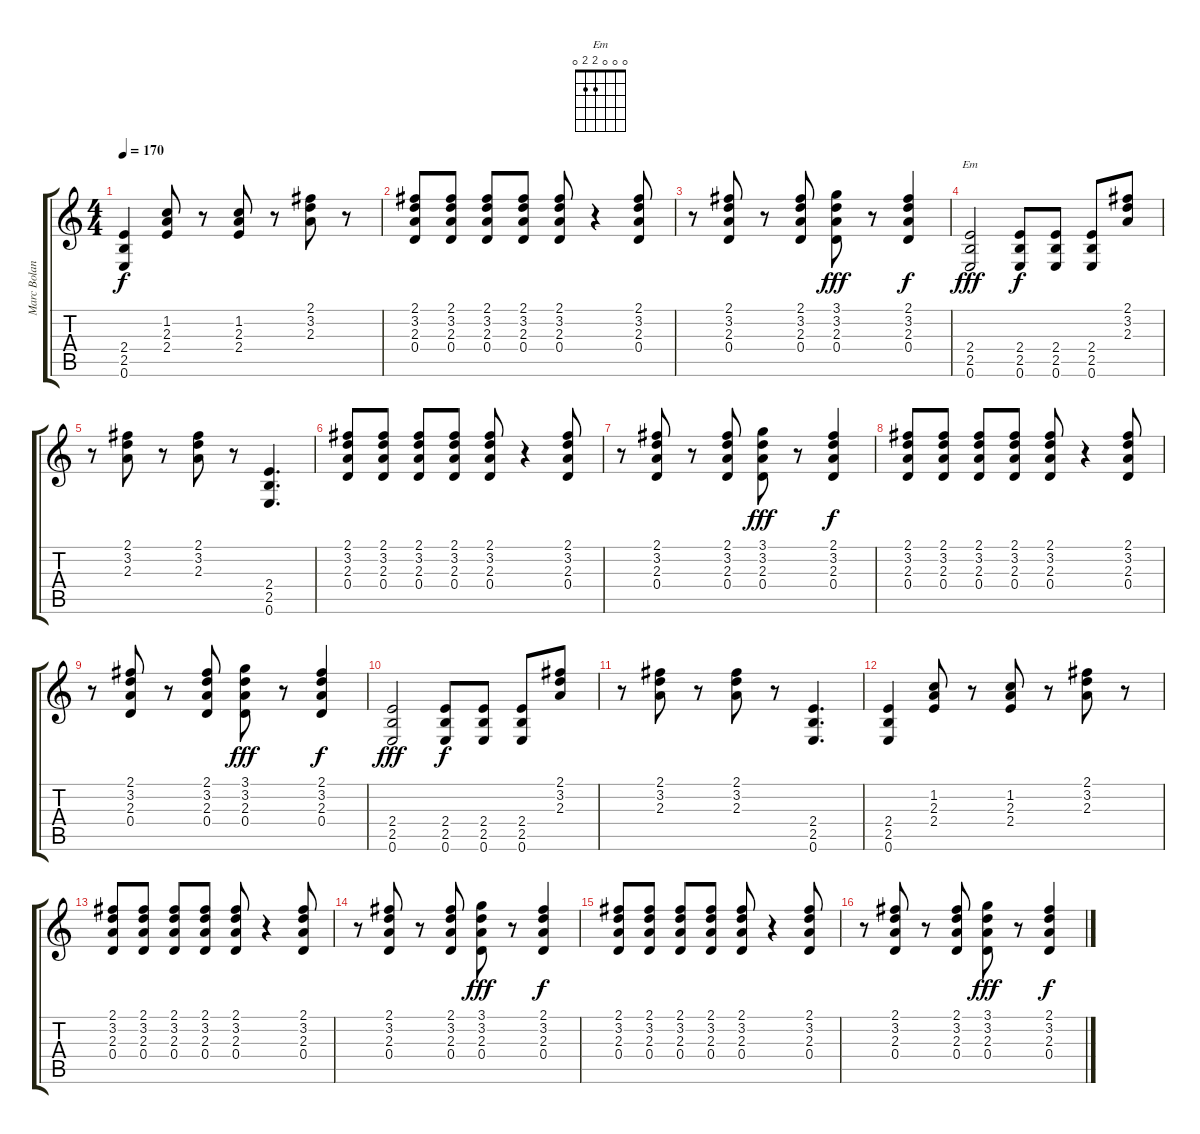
\track ("Marc Bolan" "Marc Bolan") {instrument overdrivenguitar}
\staff {score tabs}
\tuning (E4 B3 G3 D3 A2 E2) {hide}
\chord ("Em" 0 0 0 2 2 0)
\ts (4 4)
\tempo 170
\clef g2
\ks c
(2.4 2.5 0.6).4{dy f} (1.2 2.3 2.4).8 r.8 (1.2 2.3 2.4).8 r.8 (2.1 3.2 2.3).8 r.8 |
(2.1 3.2 2.3 0.4).8 (2.1 3.2 2.3 0.4).8 (2.1 3.2 2.3 0.4).8 (2.1 3.2 2.3 0.4).8 (2.1 3.2 2.3 0.4).8 r.4 (2.1 3.2 2.3 0.4).8 |
r.8 (2.1 3.2 2.3 0.4).8 r.8 (2.1 3.2 2.3 0.4).8 (3.1 3.2 2.3 0.4).8{dy fff} r.8 (2.1 3.2 2.3 0.4).4{dy f} |
(2.4 2.5 0.6).2{ch "Em" dy fff} (2.4 2.5 0.6).8{dy f} (2.4 2.5 0.6).8 (2.4 2.5 0.6).8 (2.1 3.2 2.3).8 |
r.8 (2.1 3.2 2.3).8 r.8 (2.1 3.2 2.3).8 r.8 (2.4 2.5 0.6).4{d} |
(2.1 3.2 2.3 0.4).8 (2.1 3.2 2.3 0.4).8 (2.1 3.2 2.3 0.4).8 (2.1 3.2 2.3 0.4).8 (2.1 3.2 2.3 0.4).8 r.4 (2.1 3.2 2.3 0.4).8 |
r.8 (2.1 3.2 2.3 0.4).8 r.8 (2.1 3.2 2.3 0.4).8 (3.1 3.2 2.3 0.4).8{dy fff} r.8 (2.1 3.2 2.3 0.4).4{dy f} |
(2.1 3.2 2.3 0.4).8 (2.1 3.2 2.3 0.4).8 (2.1 3.2 2.3 0.4).8 (2.1 3.2 2.3 0.4).8 (2.1 3.2 2.3 0.4).8 r.4 (2.1 3.2 2.3 0.4).8 |
r.8 (2.1 3.2 2.3 0.4).8 r.8 (2.1 3.2 2.3 0.4).8 (3.1 3.2 2.3 0.4).8{dy fff} r.8 (2.1 3.2 2.3 0.4).4{dy f} |
(2.4 2.5 0.6).2{dy fff} (2.4 2.5 0.6).8{dy f} (2.4 2.5 0.6).8 (2.4 2.5 0.6).8 (2.1 3.2 2.3).8 |
r.8 (2.1 3.2 2.3).8 r.8 (2.1 3.2 2.3).8 r.8 (2.4 2.5 0.6).4{d} |
(2.4 2.5 0.6).4 (1.2 2.3 2.4).8 r.8 (1.2 2.3 2.4).8 r.8 (2.1 3.2 2.3).8 r.8 |
(2.1 3.2 2.3 0.4).8 (2.1 3.2 2.3 0.4).8 (2.1 3.2 2.3 0.4).8 (2.1 3.2 2.3 0.4).8 (2.1 3.2 2.3 0.4).8 r.4 (2.1 3.2 2.3 0.4).8 |
r.8 (2.1 3.2 2.3 0.4).8 r.8 (2.1 3.2 2.3 0.4).8 (3.1 3.2 2.3 0.4).8{dy fff} r.8 (2.1 3.2 2.3 0.4).4{dy f} |
(2.1 3.2 2.3 0.4).8 (2.1 3.2 2.3 0.4).8 (2.1 3.2 2.3 0.4).8 (2.1 3.2 2.3 0.4).8 (2.1 3.2 2.3 0.4).8 r.4 (2.1 3.2 2.3 0.4).8 |
r.8 (2.1 3.2 2.3 0.4).8 r.8 (2.1 3.2 2.3 0.4).8 (3.1 3.2 2.3 0.4).8{dy fff} r.8 (2.1 3.2 2.3 0.4).4{dy f}
